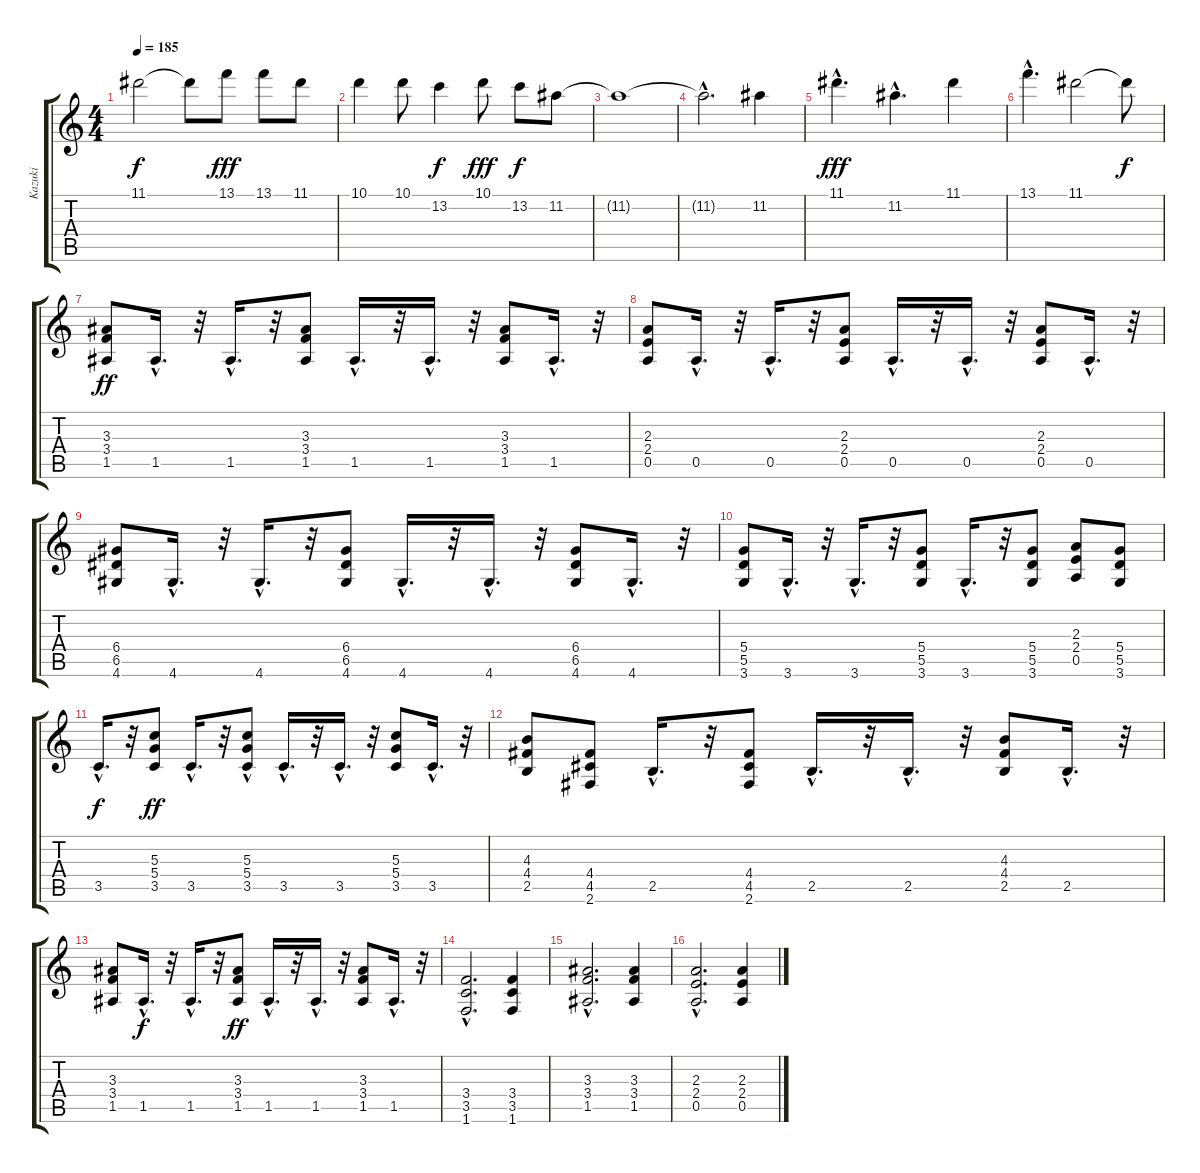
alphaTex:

\track ("Kazuki" "Kazuki") {instrument overdrivenguitar}
\staff {score tabs}
\tuning (E4 B3 G3 D3 A2 E2) {hide}
\ts (4 4)
\tempo 185
\clef g2
\ks c
11.1{t}.2{dy f} 11.1{t}.8 13.1.8{dy fff} 13.1.8 11.1.8 |
10.1.4 10.1.8 13.2.4{dy f} 10.1.8{dy fff} 13.2.8{dy f} 11.2.8 |
11.2{t}.1 |
11.2{hac t}.2{d} 11.2.4 |
11.1{hac}.4{d dy fff} 11.2{hac}.4{d} 11.1.4 |
13.1{hac}.4{d} 11.1.2 11.1{t}.8{dy f} |
(3.3 3.4 1.5).8{dy ff instrument distortionguitar} 1.5{hac}.16{d} r.32 1.5{hac}.16{d} r.32 (3.3 3.4 1.5).8 1.5{hac}.16{d} r.32 1.5{hac}.16{d} r.32 (3.3 3.4 1.5).8 1.5{hac}.16{d} r.32 |
(2.3 2.4 0.5).8 0.5{hac}.16{d} r.32 0.5{hac}.16{d} r.32 (2.3 2.4 0.5).8 0.5{hac}.16{d} r.32 0.5{hac}.16{d} r.32 (2.3 2.4 0.5).8 0.5{hac}.16{d} r.32 |
(6.4 6.5 4.6).8 4.6{hac}.16{d} r.32 4.6{hac}.16{d} r.32 (6.4 6.5 4.6).8 4.6{hac}.16{d} r.32 4.6{hac}.16{d} r.32 (6.4 6.5 4.6).8 4.6{hac}.16{d} r.32 |
(5.4 5.5 3.6).8 3.6{hac}.16{d} r.32 3.6{hac}.16{d} r.32 (5.4 5.5 3.6).8 3.6{hac}.16{d} r.32 (5.4 5.5 3.6).8 (2.3 2.4 0.5).8 (5.4 5.5 3.6).8 |
3.5{hac}.16{d dy f} r.32 (5.3 5.4 3.5).8{dy ff} 3.5{hac}.16{d} r.32 (5.3{hac} 5.4{hac} 3.5).8 3.5{hac}.16{d} r.32 3.5{hac}.16{d} r.32 (5.3 5.4 3.5).8 3.5{hac}.16{d} r.32 |
(4.3 4.4 2.5).8 (4.4 4.5 2.6).8 2.5{hac}.16{d} r.32 (4.4 4.5 2.6).8 2.5{hac}.16{d} r.32 2.5{hac}.16{d} r.32 (4.3 4.4 2.5).8 2.5{hac}.16{d} r.32 |
(3.3 3.4 1.5).8 1.5{hac}.16{d dy f} r.32 1.5{hac}.16{d} r.32 (3.3 3.4 1.5).8{dy ff} 1.5{hac}.16{d} r.32 1.5{hac}.16{d} r.32 (3.3 3.4 1.5).8 1.5{hac}.16{d} r.32 |
(3.4{hac} 3.5{hac} 1.6{hac}).2{d} (3.4 3.5 1.6).4 |
(3.3{hac} 3.4{hac} 1.5{hac}).2{d} (3.3 3.4 1.5).4 |
(2.3{hac} 2.4{hac} 0.5{hac}).2{d} (2.3 2.4 0.5).4
